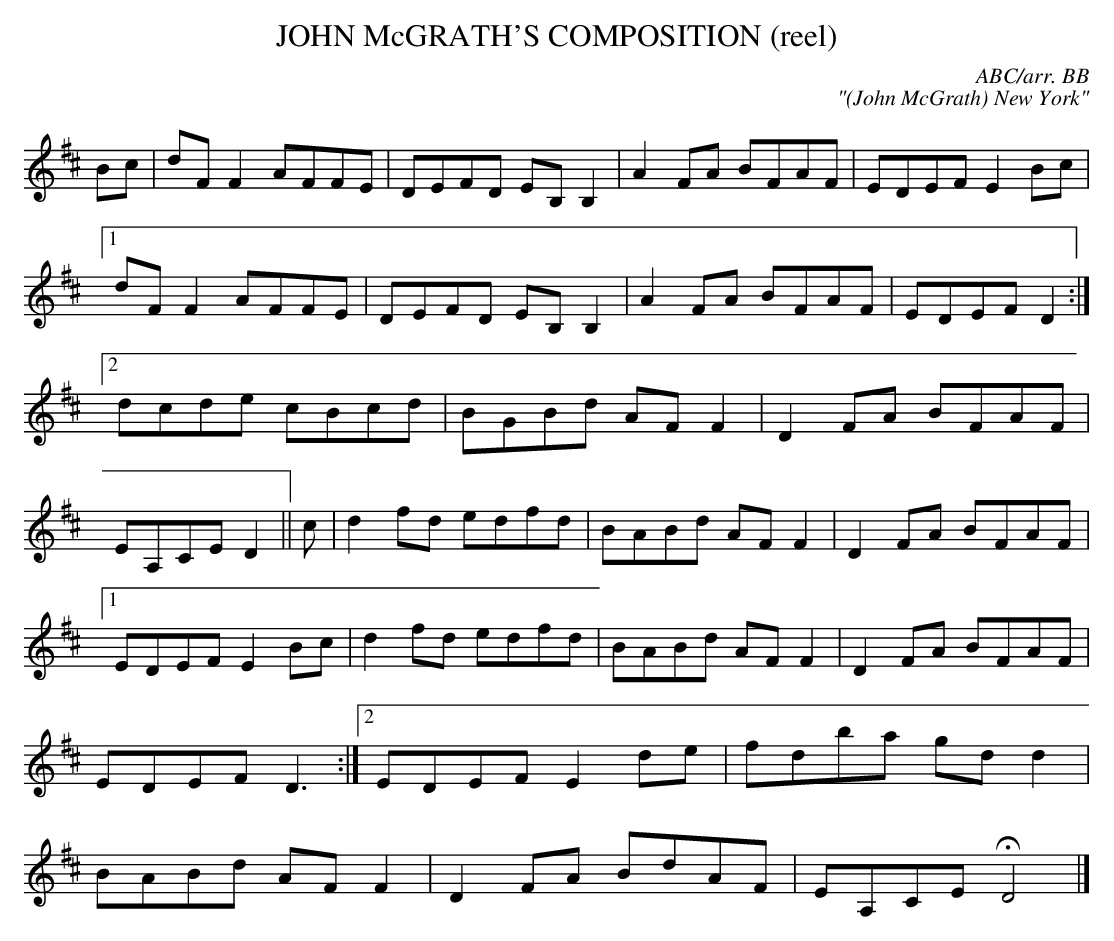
X:1
T:JOHN McGRATH'S COMPOSITION (reel)\
C:ABC/arr. BB\
C:"(John McGrath) New York" % (O'Brien's note)\
M:C\
K:D\
Bc|dFF2 AFFE|DEFD EB,B,2|A2FA BFAF|EDEF E2Bc|\
[1 dFF2 AFFE|DEFD EB,B,2|A2FA BFAF|EDEF D2 :|\
[2 dcde cBcd|BGBd AFF2|D2FA BFAF|EA,CE D2||\
c|d2fd edfd|BABd AFF2|D2FA BFAF|1 EDEF E2Bc|\
d2fd edfd|BABd AFF2|D2FA BFAF|EDEF D3:|\
[2 EDEF E2de|fdba gdd2|BABd AFF2|D2FA BdAF|EA,CE HD4|]\
\
\
